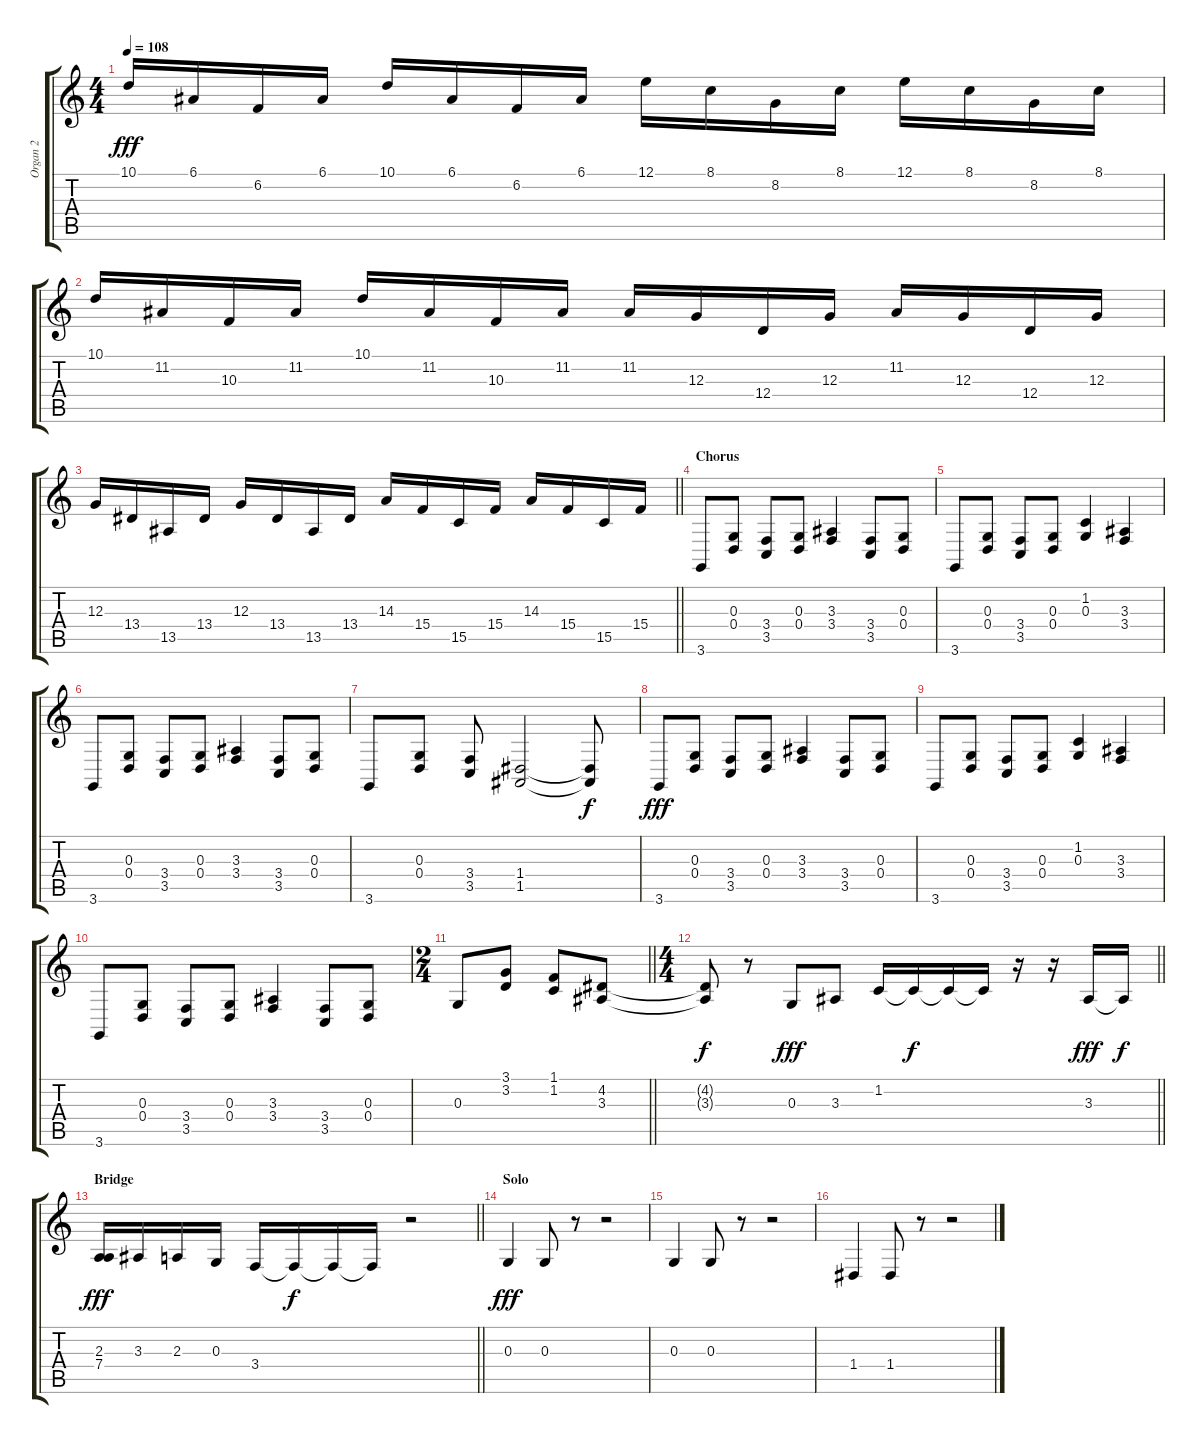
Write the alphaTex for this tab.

\track ("Organ 2" "Organ 2") {instrument churchorgan}
\staff {score tabs}
\tuning (E4 B3 G3 D3 A2 E2) {hide}
\ts (4 4)
\tempo 108
\clef g2
\ks c
10.1.16{dy fff} 6.1.16 6.2.16 6.1.16 10.1.16 6.1.16 6.2.16 6.1.16 12.1.16 8.1.16 8.2.16 8.1.16 12.1.16 8.1.16 8.2.16 8.1.16 |
10.1.16 11.2.16 10.3.16 11.2.16 10.1.16 11.2.16 10.3.16 11.2.16 11.2.16 12.3.16 12.4.16 12.3.16 11.2.16 12.3.16 12.4.16 12.3.16 |
\barLineRight lightlight
12.3.16 13.4.16 13.5.16 13.4.16 12.3.16 13.4.16 13.5.16 13.4.16 14.3.16 15.4.16 15.5.16 15.4.16 14.3.16 15.4.16 15.5.16 15.4.16 |
\section ("" "Chorus")
3.6.8 (0.3 0.4).8 (3.4 3.5).8 (0.3 0.4).8 (3.3 3.4).4 (3.4 3.5).8 (0.3 0.4).8 |
3.6.8 (0.3 0.4).8 (3.4 3.5).8 (0.3 0.4).8 (1.2 0.3).4 (3.3 3.4).4 |
3.6.8 (0.3 0.4).8 (3.4 3.5).8 (0.3 0.4).8 (3.3 3.4).4 (3.4 3.5).8 (0.3 0.4).8 |
3.6.8 (0.3 0.4).8 (3.4 3.5).8 (1.4 1.5).2 (1.4{t} 1.5{t}).8{dy f} |
3.6.8{dy fff} (0.3 0.4).8 (3.4 3.5).8 (0.3 0.4).8 (3.3 3.4).4 (3.4 3.5).8 (0.3 0.4).8 |
3.6.8 (0.3 0.4).8 (3.4 3.5).8 (0.3 0.4).8 (1.2 0.3).4 (3.3 3.4).4 |
3.6.8 (0.3 0.4).8 (3.4 3.5).8 (0.3 0.4).8 (3.3 3.4).4 (3.4 3.5).8 (0.3 0.4).8 |
\ts (2 4)
\barLineRight lightlight
0.3.8 (3.1 3.2).8 (1.1 1.2).8 (4.2 3.3).8 |
\ts (4 4)
\barLineRight lightlight
(4.2{t} 3.3{t}).8{dy f} r.8 0.3.8{dy fff} 3.3.8 1.2.16 1.2{t}.16{dy f} 1.2{t}.16 1.2{t}.16 r.16 r.16 3.3.16{dy fff} 3.3{t}.16{dy f} |
\section ("" "Bridge")
\barLineRight lightlight
(2.3 7.4).16{dy fff} 3.3.16 2.3.16 0.3.16 3.4.16 3.4{t}.16{dy f} 3.4{t}.16 3.4{t}.16 r.2 |
\section ("" "Solo")
0.3.4{dy fff} 0.3.8 r.8 r.2 |
0.3.4 0.3.8 r.8 r.2 |
1.4.4 1.4.8 r.8 r.2
